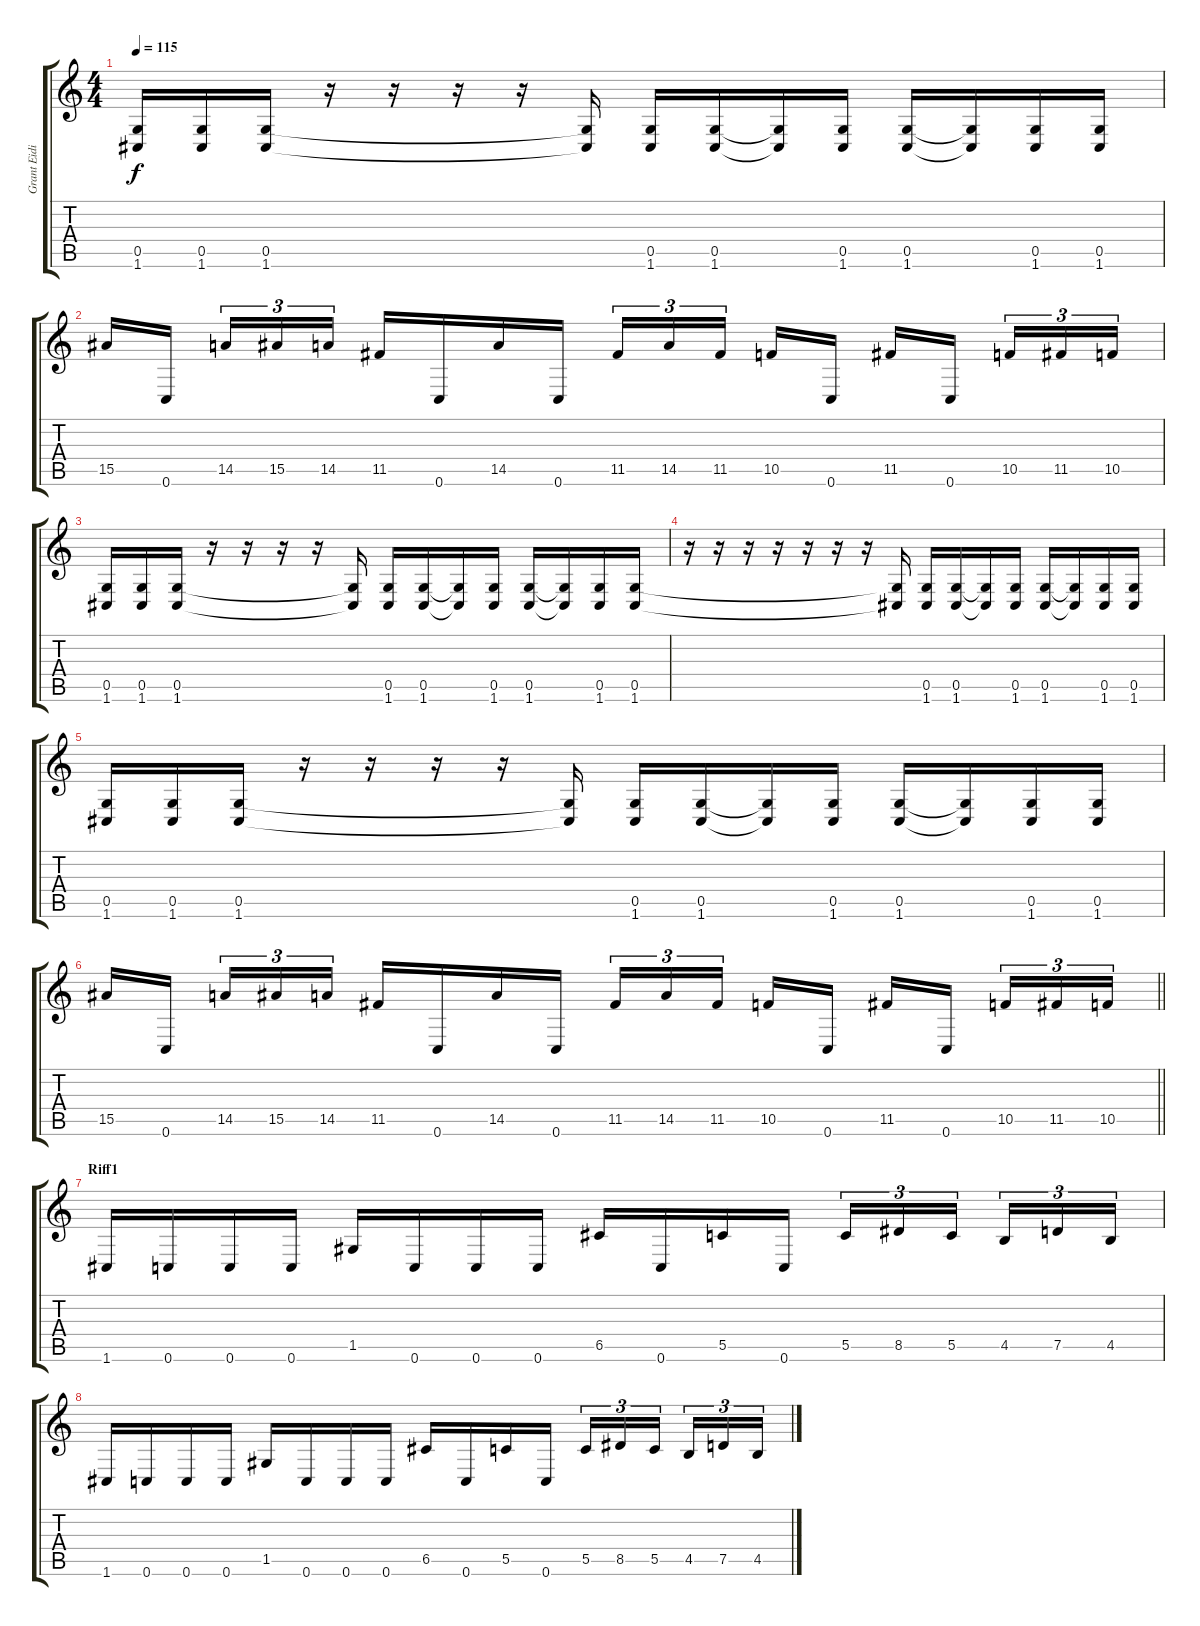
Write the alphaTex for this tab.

\track ("Grant Eidintas" "Grant Eidi") {instrument overdrivenguitar}
\staff {score tabs}
\tuning (D4 A3 F3 C3 G2 C2) {hide}
\ts (4 4)
\tempo 115
\clef g2
\ks c
(0.5 1.6).16{dy f} (0.5 1.6).16 (0.5 1.6).16 r.16 r.16 r.16 r.16 (0.5{t} 1.6{t}).16 (0.5 1.6).16 (0.5 1.6).16 (0.5{t} 1.6{t}).16 (0.5 1.6).16 (0.5 1.6).16 (0.5{t} 1.6{t}).16 (0.5 1.6).16 (0.5 1.6).16 |
15.5.16 0.6.16{beam splitsecondary} 14.5.16{tu (3 2)} 15.5.16{tu (3 2)} 14.5.16{tu (3 2)} 11.5.16 0.6.16 14.5.16 0.6.16 11.5.16{tu (3 2)} 14.5.16{tu (3 2)} 11.5.16{tu (3 2) beam splitsecondary} 10.5.16 0.6.16 11.5.16 0.6.16{beam splitsecondary} 10.5.16{tu (3 2)} 11.5.16{tu (3 2)} 10.5.16{tu (3 2)} |
(0.5 1.6).16 (0.5 1.6).16 (0.5 1.6).16 r.16 r.16 r.16 r.16 (0.5{t} 1.6{t}).16 (0.5 1.6).16 (0.5 1.6).16 (0.5{t} 1.6{t}).16 (0.5 1.6).16 (0.5 1.6).16 (0.5{t} 1.6{t}).16 (0.5 1.6).16 (0.5 1.6).16 |
r.16 r.16 r.16 r.16 r.16 r.16 r.16 (0.5{t} 1.6{t}).16 (0.5 1.6).16 (0.5 1.6).16 (0.5{t} 1.6{t}).16 (0.5 1.6).16 (0.5 1.6).16 (0.5{t} 1.6{t}).16 (0.5 1.6).16 (0.5 1.6).16 |
(0.5 1.6).16 (0.5 1.6).16 (0.5 1.6).16 r.16 r.16 r.16 r.16 (0.5{t} 1.6{t}).16 (0.5 1.6).16 (0.5 1.6).16 (0.5{t} 1.6{t}).16 (0.5 1.6).16 (0.5 1.6).16 (0.5{t} 1.6{t}).16 (0.5 1.6).16 (0.5 1.6).16 |
\barLineRight lightlight
15.5.16 0.6.16{beam splitsecondary} 14.5.16{tu (3 2)} 15.5.16{tu (3 2)} 14.5.16{tu (3 2)} 11.5.16 0.6.16 14.5.16 0.6.16 11.5.16{tu (3 2)} 14.5.16{tu (3 2)} 11.5.16{tu (3 2) beam splitsecondary} 10.5.16 0.6.16 11.5.16 0.6.16{beam splitsecondary} 10.5.16{tu (3 2)} 11.5.16{tu (3 2)} 10.5.16{tu (3 2)} |
\section ("" "Riff1")
1.6.16 0.6.16 0.6.16 0.6.16 1.5.16 0.6.16 0.6.16 0.6.16 6.5.16 0.6.16 5.5.16 0.6.16 5.5.16{tu (3 2)} 8.5.16{tu (3 2)} 5.5.16{tu (3 2) beam splitsecondary} 4.5.16{tu (3 2)} 7.5.16{tu (3 2)} 4.5.16{tu (3 2)} |
1.6.16 0.6.16 0.6.16 0.6.16 1.5.16 0.6.16 0.6.16 0.6.16 6.5.16 0.6.16 5.5.16 0.6.16 5.5.16{tu (3 2)} 8.5.16{tu (3 2)} 5.5.16{tu (3 2) beam splitsecondary} 4.5.16{tu (3 2)} 7.5.16{tu (3 2)} 4.5.16{tu (3 2)}
